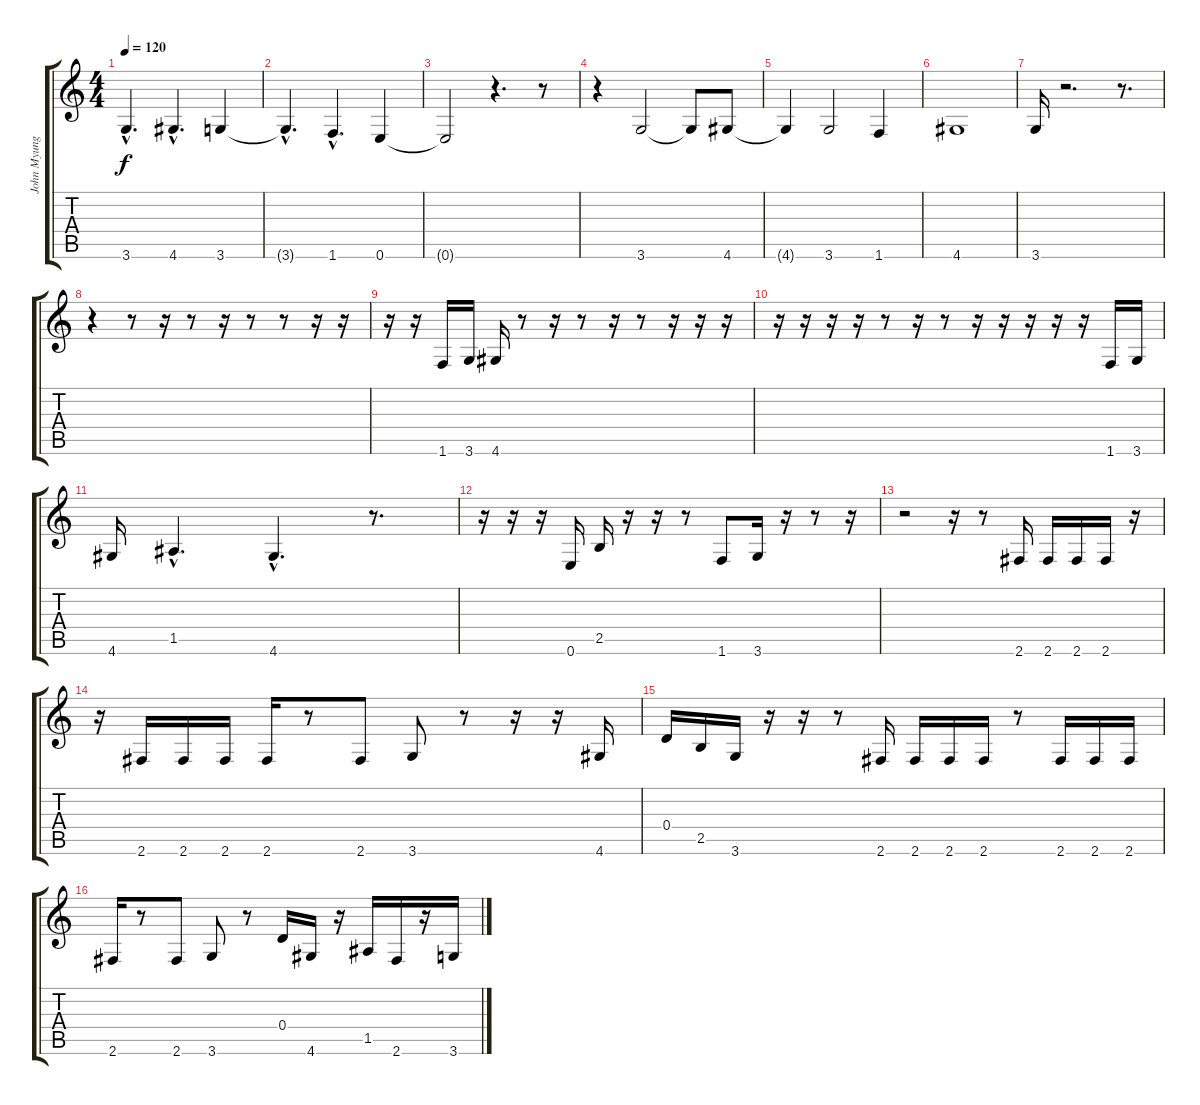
\track ("John Myung - Basse" "John Myung") {instrument electricbassfinger}
\staff {score tabs}
\tuning (E4 B3 G3 D3 A2 E2) {hide}
\ts (4 4)
\tempo 120
\clef g2
\ks c
3.6{hac t}.4{d dy f} 4.6{hac}.4{d} 3.6.4 |
3.6{hac t}.4{d} 1.6{hac}.4{d} 0.6.4 |
0.6{t}.2 r.4{d} r.8 |
r.4 3.6.2 3.6{t}.8 4.6.8 |
4.6{t}.4 3.6.2 1.6.4 |
4.6.1 |
3.6.16 r.2{d} r.8{d} |
r.4 r.8 r.16 r.8 r.16 r.8 r.8 r.16 r.16 |
r.16 r.16 1.6.16 3.6.16 4.6.16 r.8 r.16 r.8 r.16 r.8 r.16 r.16 r.16 |
r.16 r.16 r.16 r.16 r.8 r.16 r.8 r.16 r.16 r.16 r.16 r.16 1.6.16 3.6.16 |
4.6.16 1.5{hac}.4{d} 4.6{hac}.4{d} r.8{d} |
r.16 r.16 r.16 0.6.16 2.5.16 r.16 r.16 r.8 1.6.8 3.6.16 r.16 r.8 r.16 |
r.2 r.16 r.8 2.6.16 2.6.16 2.6.16 2.6.16 r.16 |
r.16 2.6.16 2.6.16 2.6.16 2.6.16 r.8 2.6.8 3.6.8 r.8 r.16 r.16 4.6.16 |
0.4.16 2.5.16 3.6.16 r.16 r.16 r.8 2.6.16 2.6.16 2.6.16 2.6.16 r.8 2.6.16 2.6.16 2.6.16 |
2.6.16 r.8 2.6.8 3.6.8 r.8 0.4.16 4.6.16 r.16 1.5.16 2.6.16 r.16 3.6.16
